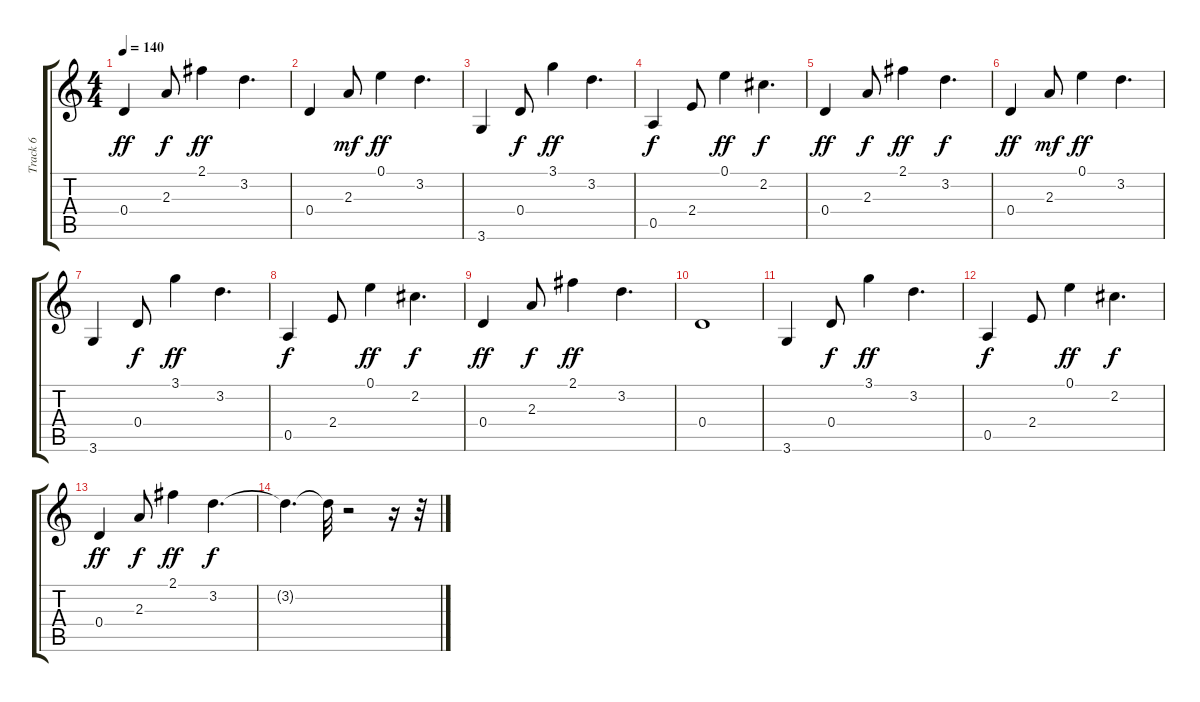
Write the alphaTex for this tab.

\track ("Track 6" "Track 6") {instrument acousticguitarnylon}
\staff {score tabs}
\tuning (E4 B3 G3 D3 A2 E2) {hide}
\ts (4 4)
\tempo 140
\clef g2
\ks c
0.4.4{dy ff} 2.3.8{dy f} 2.1.4{dy ff} 3.2.4{d} |
0.4.4 2.3.8{dy mf} 0.1.4{dy ff} 3.2.4{d} |
3.6.4 0.4.8{dy f} 3.1.4{dy ff} 3.2.4{d} |
0.5.4{dy f} 2.4.8 0.1.4{dy ff} 2.2.4{d dy f} |
0.4.4{dy ff} 2.3.8{dy f} 2.1.4{dy ff} 3.2.4{d dy f} |
0.4.4{dy ff} 2.3.8{dy mf} 0.1.4{dy ff} 3.2.4{d} |
3.6.4 0.4.8{dy f} 3.1.4{dy ff} 3.2.4{d} |
0.5.4{dy f} 2.4.8 0.1.4{dy ff} 2.2.4{d dy f} |
0.4.4{dy ff} 2.3.8{dy f} 2.1.4{dy ff} 3.2.4{d} |
0.4.1 |
3.6.4 0.4.8{dy f} 3.1.4{dy ff} 3.2.4{d} |
0.5.4{dy f} 2.4.8 0.1.4{dy ff} 2.2.4{d dy f} |
0.4.4{dy ff} 2.3.8{dy f} 2.1.4{dy ff} 3.2.4{d dy f} |
3.2{t}.4{d} 3.2{t}.32 r.2 r.16 r.32
